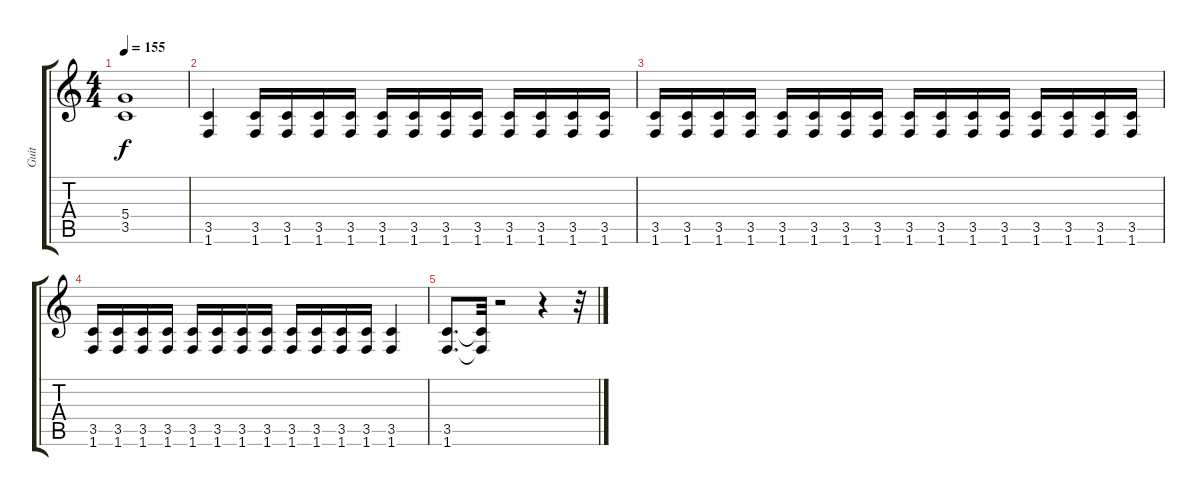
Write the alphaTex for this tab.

\track ("Guit" "Guit") {instrument distortionguitar}
\staff {score tabs}
\tuning (E4 B3 G3 D3 A2 E2) {hide}
\ts (4 4)
\tempo 155
\clef g2
\ks c
(5.4 3.5).1{dy f} |
(3.5 1.6).4 (3.5 1.6).16 (3.5 1.6).16 (3.5 1.6).16 (3.5 1.6).16 (3.5 1.6).16 (3.5 1.6).16 (3.5 1.6).16 (3.5 1.6).16 (3.5 1.6).16 (3.5 1.6).16 (3.5 1.6).16 (3.5 1.6).16 |
(3.5 1.6).16 (3.5 1.6).16 (3.5 1.6).16 (3.5 1.6).16 (3.5 1.6).16 (3.5 1.6).16 (3.5 1.6).16 (3.5 1.6).16 (3.5 1.6).16 (3.5 1.6).16 (3.5 1.6).16 (3.5 1.6).16 (3.5 1.6).16 (3.5 1.6).16 (3.5 1.6).16 (3.5 1.6).16 |
(3.5 1.6).16 (3.5 1.6).16 (3.5 1.6).16 (3.5 1.6).16 (3.5 1.6).16 (3.5 1.6).16 (3.5 1.6).16 (3.5 1.6).16 (3.5 1.6).16 (3.5 1.6).16 (3.5 1.6).16 (3.5 1.6).16 (3.5 1.6).4 |
(3.5 1.6).8{d} (3.5{t} 1.6{t}).32 r.2 r.4 r.32
